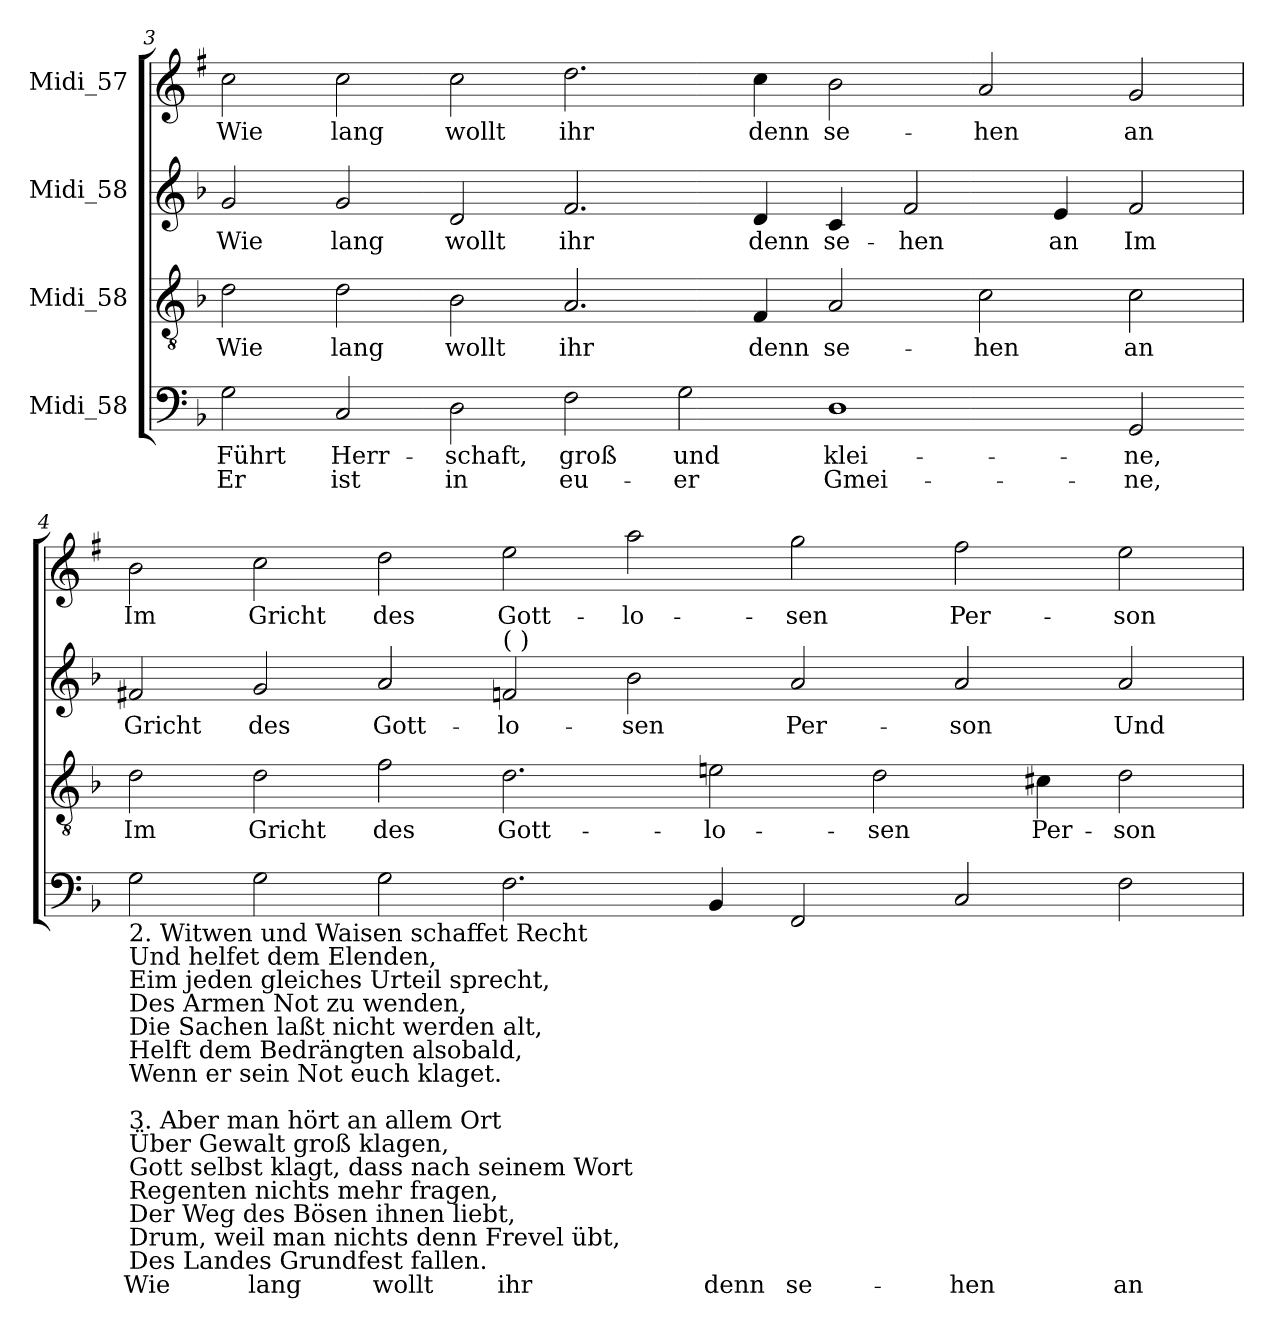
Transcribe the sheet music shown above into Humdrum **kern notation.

**kern	**text	**text	**kern	**text	**kern	**text	**kern	**text
*part4	*part4	*part4	*part3	*part3	*part2	*part2	*part1	*part1
*staff4	*staff4	*staff4	*staff3	*staff3	*staff2	*staff2	*staff1	*staff1
*I"Midi_58	*	*	*I"Midi_58	*	*I"Midi_58	*	*I"Midi_57	*
!!LO:LB:g=z
*clefF4	*	*	*clefGv2	*	*clefG2	*	*clefG2	*
*	*	*	*	*	*	*	*ITrd1c2	*
*k[b-]	*	*	*k[b-]	*	*k[b-]	*	*k[b-]	*
*F:	*	*	*F:	*	*F:	*	*F:	*
=3	=3	=3	=3	=3	=3	=3	=3	=3
!	!LO:LY:b	!LO:LY:b	!	!LO:LY:b	!	!LO:LY:b	!	!LO:LY:b
2G	Führt	Er	2d	Wie	2g	Wie	2b-	Wie
!	!LO:LY:b	!LO:LY:b	!	!LO:LY:b	!	!LO:LY:b	!	!LO:LY:b
2C	Herr-	-ist	2d	lang	2g	lang	2b-	lang
!	!LO:LY:b	!LO:LY:b	!	!LO:LY:b	!	!LO:LY:b	!	!LO:LY:b
2D	schaft,	in	2B-	wollt	2d	wollt	2b-	wollt
!	!LO:LY:b	!LO:LY:b	!	!LO:LY:b	!	!LO:LY:b	!	!LO:LY:b
2F	groß	eu-	2.A	ihr	2.f	ihr	2.cc	ihr
!	!LO:LY:b	!LO:LY:b	!	!	!	!	!	!
2G	-und	er	.	.	.	.	.	.
!	!	!	!	!LO:LY:b	!	!LO:LY:b	!	!LO:LY:b
.	.	.	4F	denn	4d	denn	4b-	denn
!	!LO:LY:b	!LO:LY:b	!	!LO:LY:b	!	!LO:LY:b	!	!LO:LY:b
1D	klei-	-Gmei-	2A	se-	4c	se-	2a	se-
!	!	!	!	!	!	!LO:LY:b	!	!
.	.	.	.	.	2f	-hen	.	.
!	!	!	!	!LO:LY:b	!	!	!	!LO:LY:b
.	.	.	2c	-hen	.	.	2g	-hen
!	!	!	!	!	!	!LO:LY:b	!	!
.	.	.	.	.	4e	an	.	.
!	!LO:LY:b	!LO:LY:b	!	!LO:LY:b	!	!LO:LY:b	!	!LO:LY:b
2GG	-ne,	ne,	2c	an	2f	Im	2f	an
!!LO:LB:g=z
=4-	=4	=4	=4	=4	=4	=4	=4	=4
!LO:TX:b:t=2. Witwen und Waisen schaffet Recht\nUnd helfet dem Elenden,\nEim jeden gleiches Urteil sprecht,\nDes Armen Not zu wenden,\nDie Sachen laßt nicht werden alt,\nHelft dem Bedrängten alsobald,\nWenn er sein Not euch klaget.\n\n3. Aber man hört an allem Ort\nÜber Gewalt groß klagen,\nGott selbst klagt, dass nach seinem Wort\nRegenten nichts mehr fragen,\nDer Weg des Bösen ihnen liebt,\nDrum, weil man nichts denn Frevel übt,\nDes Landes Grundfest fallen.	!	!	!	!	!	!	!	!
!	!LO:LY:b	!	!	!LO:LY:b	!	!LO:LY:b	!	!LO:LY:b
2G	Wie	.	2d	Im	2f#X	Gricht	2a	Im
!	!LO:LY:b	!	!	!LO:LY:b	!	!LO:LY:b	!	!LO:LY:b
2G	lang	.	2d	Gricht	2g	des	2b-	Gricht
!	!LO:LY:b	!	!	!LO:LY:b	!	!LO:LY:b	!	!LO:LY:b
2G	wollt	.	2f	des	2a	Gott-	2cc	des
!	!	!	!	!	!LO:TX:a:t=(  )	!	!	!
!	!LO:LY:b	!	!	!LO:LY:b	!	!LO:LY:b	!	!LO:LY:b
2.F	ihr	.	2.d	Gott-	2f	-lo-	2dd	Gott-
!	!	!	!	!	!	!LO:LY:b	!	!LO:LY:b
.	.	.	.	.	2b-	-sen	2gg	-lo-
!	!LO:LY:b	!	!	!LO:LY:b	!	!	!	!
4BB-	denn	.	2en	-lo-	.	.	.	.
!	!LO:LY:b	!	!	!	!	!LO:LY:b	!	!LO:LY:b
2FF	se-	.	.	.	2a	Per-	2ff	-sen
!	!	!	!	!LO:LY:b	!	!	!	!
.	.	.	2d	-sen	.	.	.	.
!	!LO:LY:b	!	!	!	!	!LO:LY:b	!	!LO:LY:b
2C	-hen	.	.	.	2a	-son	2ee	Per-
!	!	!	!	!LO:LY:b	!	!	!	!
.	.	.	4c#X	Per-	.	.	.	.
!	!LO:LY:b	!	!	!LO:LY:b	!	!LO:LY:b	!	!LO:LY:b
2F	an	.	2d	-son	2a	Und	2dd	-son
=	=	=	=	=	=	=	=	=
*-	*-	*-	*-	*-	*-	*-	*-	*-
